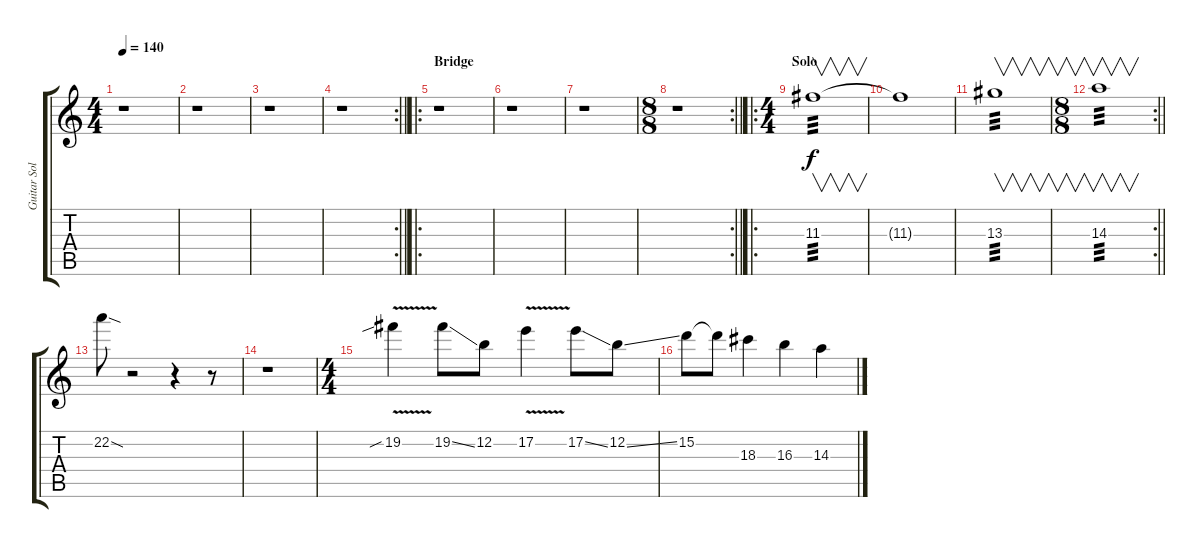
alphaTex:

\track ("Guitar Solo" "Guitar Sol") {instrument distortionguitar}
\staff {score tabs}
\tuning (E4 B3 G3 D3 A2 E2) {hide}
\ts (4 4)
\tempo 140
\clef g2
\ks c
r.1{dy f} |
r.1 |
r.1 |
\rc 2
\barLineRight lightlight
r.1 |
\ro
\section ("" "Bridge")
r.1 |
r.1 |
r.1 |
\rc 2
\ts (8 8)
\barLineRight lightlight
r.1 |
\ro
\ts (4 4)
\section ("" "Solo")
11.3.1{v tp 3} |
11.3{t}.1 |
13.3.1{v tp 3} |
\rc 2
\ts (8 8)
\barLineRight lightlight
14.3.1{v tp 3} |
22.2{sod}.8 r.2 r.4 r.8 |
r.1 |
\ts (4 4)
19.2{v sib}.4 19.2{ss}.8 12.2.8 17.2{v}.4 17.2{ss}.8 12.2{ss}.8 |
15.2.8 15.2{t}.8 18.3.4 16.3.4 14.3.4
